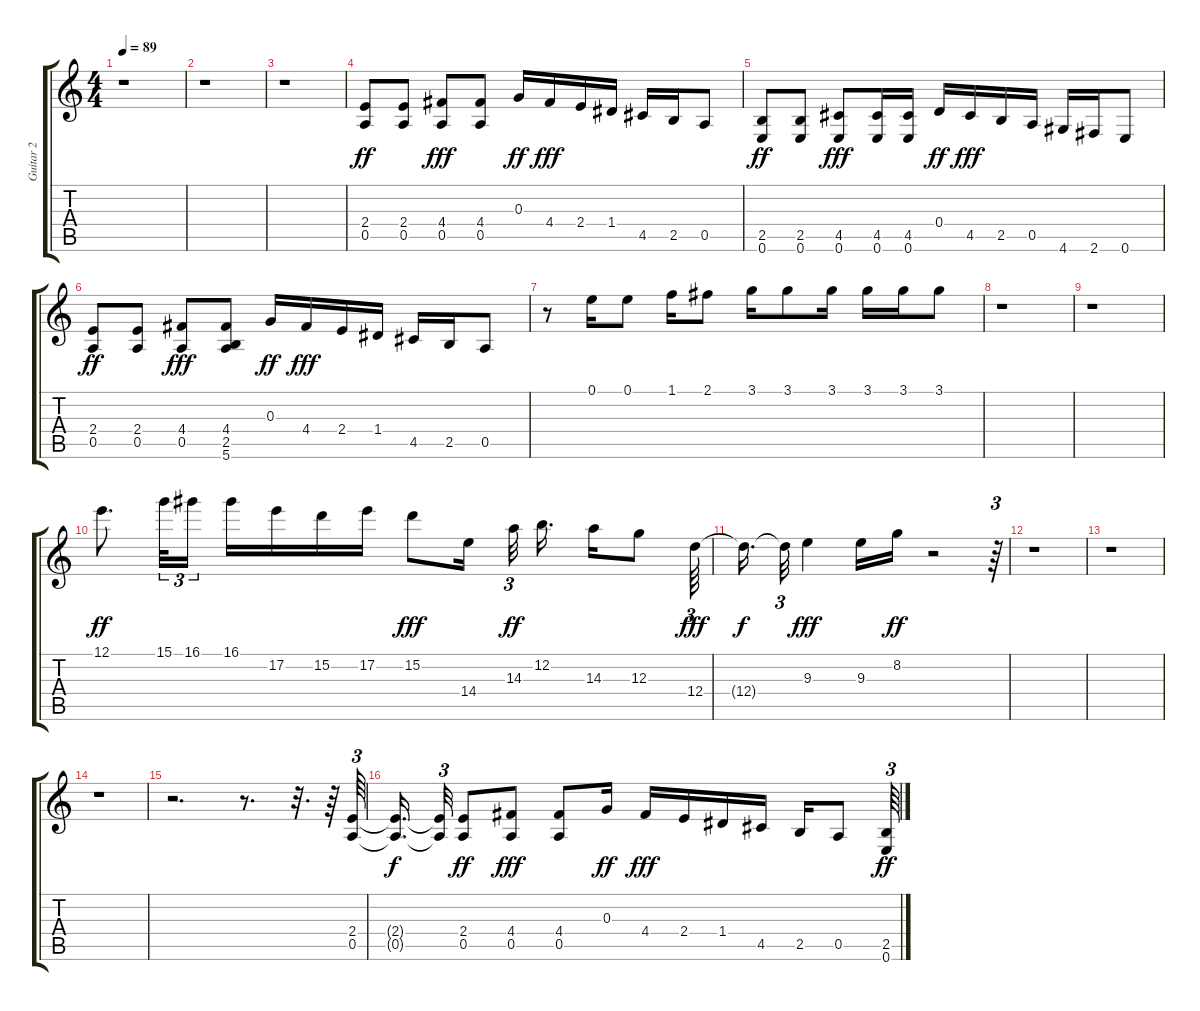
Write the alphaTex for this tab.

\track ("Guitar 2" "Guitar 2") {instrument distortionguitar}
\staff {score tabs}
\tuning (E4 B3 G3 D3 A2 E2) {hide}
\ts (4 4)
\tempo 89
\clef g2
\ks c
r.1{dy fff} |
r.1 |
r.1 |
(2.4 0.5).8{dy ff} (2.4 0.5).8 (4.4 0.5).8{dy fff} (4.4 0.5).8 0.3.16{dy ff} 4.4.16{dy fff} 2.4.16 1.4.16 4.5.16 2.5.16 0.5.8 |
(2.5 0.6).8{dy ff} (2.5 0.6).8 (4.5 0.6).8{dy fff} (4.5 0.6).16 (4.5 0.6).16 0.4.16{dy ff} 4.5.16{dy fff} 2.5.16 0.5.16 4.6.16 2.6.16 0.6.8 |
(2.4 0.5).8{dy ff} (2.4 0.5).8 (4.4 0.5).8{dy fff} (4.4 2.5 5.6).8 0.3.16{dy ff} 4.4.16{dy fff} 2.4.16 1.4.16 4.5.16 2.5.16 0.5.8 |
r.8 0.1.16 0.1.8 1.1.16 2.1.8 3.1.16 3.1.8 3.1.16 3.1.16 3.1.16 3.1.8 |
r.1 |
r.1 |
12.1.8{d dy ff} 15.1.32{tu (3 2)} 16.1.16{tu (3 2)} 16.1.16 17.2.16 15.2.16 17.2.16 15.2.8{dy fff} 14.4.16 14.3.32{tu (3 2) dy ff} 12.2.16{d} 14.3.16 12.3.8 12.4.64{tu (3 2) dy fff} |
12.4{t}.16{d dy f} 12.4{t}.32{tu (3 2)} 9.3.4{dy fff} 9.3.16 8.2.16{dy ff} r.2 r.64{tu (3 2)} |
r.1 |
r.1 |
r.1 |
r.2{d} r.8{d} r.32{d} r.64 (2.4 0.5).64{tu (3 2)} |
(2.4{t} 0.5{t}).16{d dy f} (2.4{t} 0.5{t}).32{tu (3 2)} (2.4 0.5).8{dy ff} (4.4 0.5).8{dy fff} (4.4 0.5).8 0.3.16{dy ff} 4.4.16{dy fff} 2.4.16 1.4.16 4.5.16 2.5.16 0.5.8 (2.5 0.6).64{tu (3 2) dy ff}
